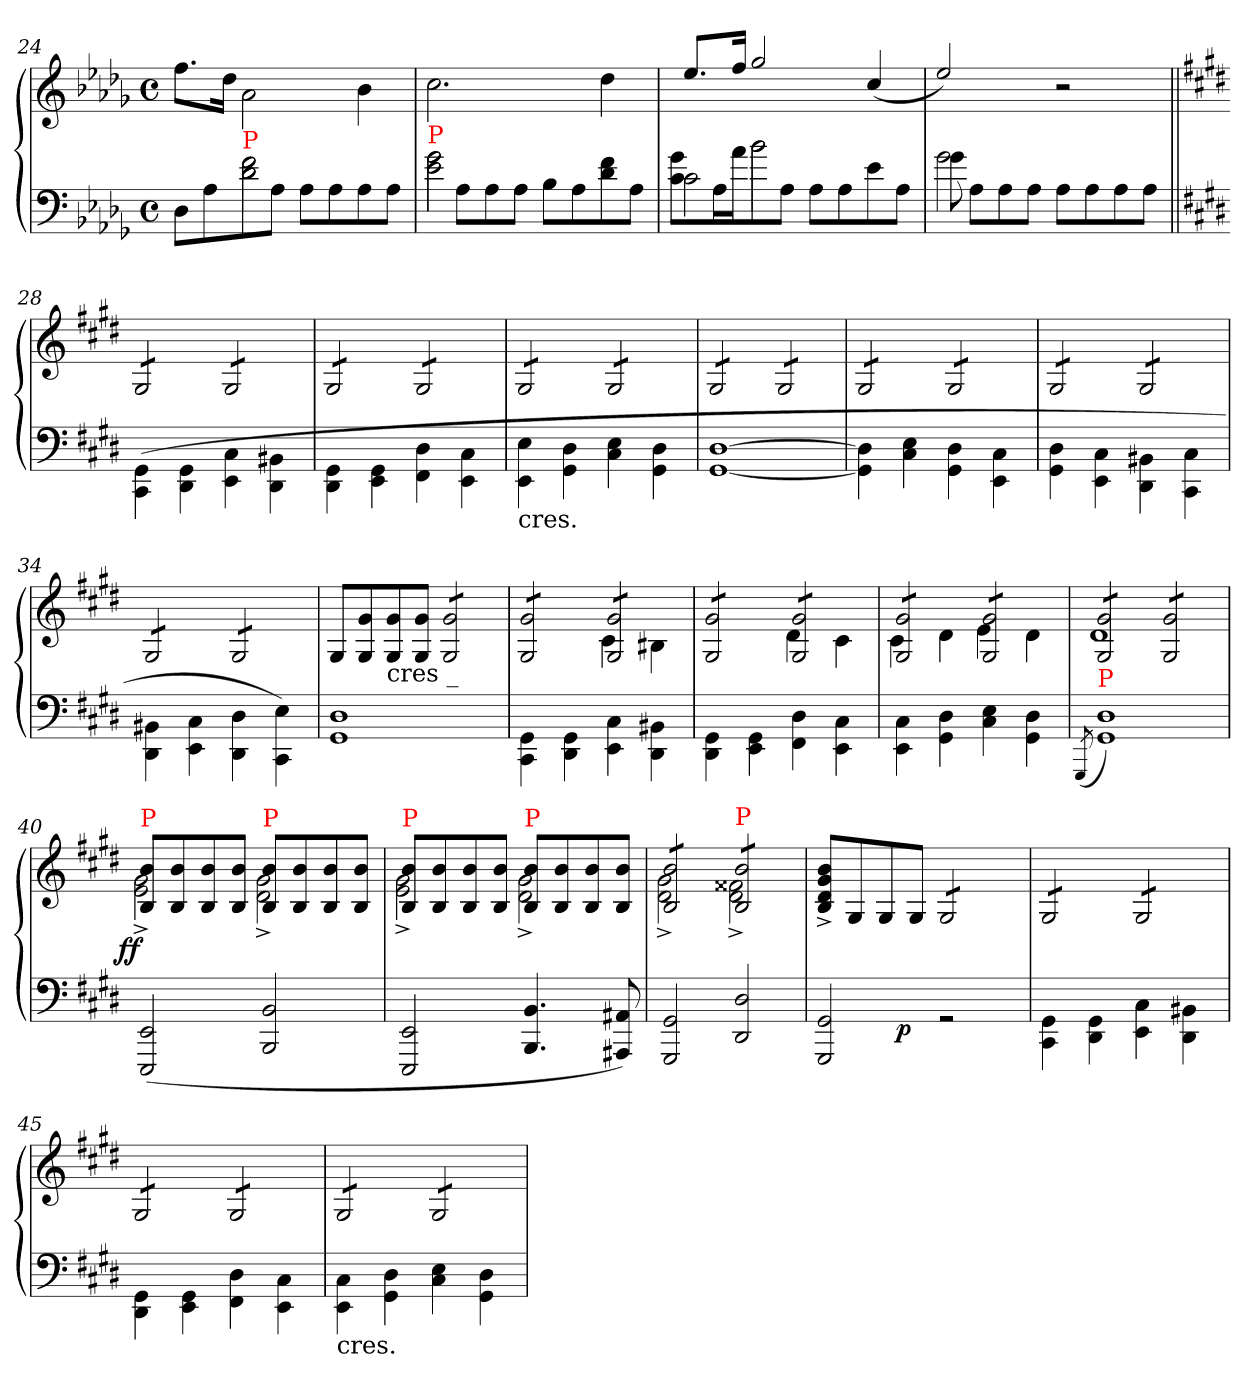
**kern	**kern	**dynam
*part1	*part1	*part1
*staff2	*staff1	*staff1/2
*clefF4	*clefG2	*
*k[b-e-a-d-g-]	*k[b-e-a-d-g-]	*
*D-:	*D-:	*
*M4/4	*M4/4	*
*met(c)	*met(c)	*
=24	=24	=24
*^	*	*
4ryy	8D-L	8.ffL	.
.	8A-	.	.
.	.	16dd-Jk	.
!LO:TX:a:color=red:t=P	!	!	!
!	!LO:N:vis=2	!	!
2f\ 2d-\	8f 8d-	2a-\	.
.	8A-J	.	.
.	8A-L	.	.
.	8A-	.	.
4ryy	8A-	4b-	.
.	8A-J	.	.
=25	=25	=25	=25
!LO:TX:a:color=red:t=P	!	!	!
!	!LO:N:vis=2	!	!
2g-\ 2e-\	8g- 8e-	2.cc	.
.	8A-L	.	.
.	8A-	.	.
.	8A-J	.	.
2ryy	8B-L	.	.
.	8A-	.	.
.	8f 8d-	4dd-	.
.	8A-J	.	.
=26	=26	=26	=26
*^	*^	*	*
8ryy	4ryy	2c\	8g-\ 8c\L	8.ee-/L	.
4ryy	.	.	16A-\L	.	.
.	.	.	16a-\J	16ff/Jk	.
!	!	!	!LO:N:vis=2	!	!
.	2b-\	.	8b-\	2gg-/	.
4ryy	.	.	8A-\J	.	.
.	.	2ryy	8A-\L	.	.
4ryy	.	.	8A-\	.	.
.	4ryy	.	8e-\	(>4cc/	.
8ryy	.	.	8A-\J	.	.
=27	=27	=27	=27	=27	=27
!	!LO:N:vis=2	!	!	!	!
*	*v	*v	*v	*	*
2g-\	8g-\	2ee-/)	.
.	8A-L	.	.
.	8A-	.	.
.	8A-J	.	.
2ryy	8A-\L	2r	.
.	8A-\	.	.
.	8A-\	.	.
.	8A-\J	.	.
*v	*v	*	*
=28||	=28||	=28||
*k[f#c#g#d#]	*k[f#c#g#d#]	*
*^	*	*
!	!	!LO:TX:a:color=red:t=P	!
!	!	!LO:TX:a:color=red:t=P	!
!	!	!LO:TX:b:t=sotto voce.	!
!	!	!LO:TX:a:color=red:t=P	!
!LO:TX:a:color=red:t=P	!	!	!
*v	*v	*	*
*	*tremolo	*
(<4GG#\ 4CC#\	8G#/L	.
.	8G#/	.
4GG#\ 4DD#\	8G#/	.
.	8G#/J	.
4C#\ 4EE\	8G#/L	.
.	8G#/	.
4BB#X\ 4DD#\	8G#/	.
.	8G#/J	.
=29	=29	=29
4GG#\ 4DD#\	8G#/L	.
.	8G#/	.
4GG#\ 4EE\	8G#/	.
.	8G#/J	.
4D#\ 4FF#\	8G#/L	.
.	8G#/	.
4C#\ 4EE\	8G#/	.
.	8G#/J	.
=30	=30	=30
!LO:TX:b:t=cres.	!	!
4E\ 4EE\	8G#/L	.
.	8G#/	.
4D#\ 4GG#\	8G#/	.
.	8G#/J	.
4E\ 4C#\	8G#/L	.
.	8G#/	.
4D#\ 4GG#\	8G#/	.
.	8G#/J	.
=31	=31	=31
[1D#\ [1GG#\	8G#/L	.
.	8G#/	.
.	8G#/	.
.	8G#/J	.
.	8G#/L	.
.	8G#/	.
.	8G#/	.
.	8G#/J	.
=32	=32	=32
4D#]\ 4GG#]\	8G#/L	.
.	8G#/	.
4E\ 4C#\	8G#/	.
.	8G#/J	.
4D#\ 4GG#\	8G#/L	.
.	8G#/	.
4C#\ 4EE\	8G#/	.
.	8G#/J	.
=33	=33	=33
4D#\ 4GG#\	8G#/L	.
.	8G#/	.
4C#\ 4EE\	8G#/	.
.	8G#/J	.
4BB#X\ 4DD#\	8G#/L	.
.	8G#/	.
4C#\ 4CC#\	8G#/	.
.	8G#/J	.
=34	=34	=34
4BB#X\ 4DD#\	8G#/L	.
.	8G#/	.
4C#\ 4EE\	8G#/	.
.	8G#/J	.
4D#\ 4DD#\	8G#/L	.
.	8G#/	.
4E\ 4CC#\)	8G#/	.
.	8G#/J	.
*	*Xtremolo	*
=35	=35	=35
1D#\ 1GG#\	8G#/L	.
.	8g#/ 8G#/	.
!	!LO:TX:b:t=cres _	!
.	8g#/ 8G#/	.
.	8g#/ 8G#/J	.
*	*tremolo	*
.	8g#/ 8G#/L	.
.	8g#/ 8G#/	.
.	8g#/ 8G#/	.
.	8g#/ 8G#/J	.
=36	=36	=36
*	*^	*
4GG#\ 4CC#\	8g#/ 8G#/L	2ryy	.
.	8g#/ 8G#/	.	.
4GG#\ 4DD#\	8g#/ 8G#/	.	.
.	8g#/ 8G#/J	.	.
4C#\ 4EE\	8g#/ 8G#/L	4c#	.
.	8g#/ 8G#/	.	.
4BB#X\ 4DD#\	8g#/ 8G#/	4B#X	.
.	8g#/ 8G#/J	.	.
=37	=37	=37	=37
4GG#\ 4DD#\	8g#/ 8G#/L	2ryy	.
.	8g#/ 8G#/	.	.
4GG#\ 4EE\	8g#/ 8G#/	.	.
.	8g#/ 8G#/J	.	.
4D#\ 4FF#\	8g#/ 8G#/L	4d#	.
.	8g#/ 8G#/	.	.
4C#\ 4EE\	8g#/ 8G#/	4c#	.
.	8g#/ 8G#/J	.	.
=38	=38	=38	=38
4C#\ 4EE\	8g#/ 8G#/L	4c#	.
.	8g#/ 8G#/	.	.
4D#\ 4GG#\	8g#/ 8G#/	4d#	.
.	8g#/ 8G#/J	.	.
4E\ 4C#\	8g#/ 8G#/L	4e	.
.	8g#/ 8G#/	.	.
4D#\ 4GG#\	8g#/ 8G#/	4d#	.
.	8g#/ 8G#/J	.	.
=39	=39	=39	=39
(>8qGGG#/	.	.	.
!LO:TX:a:color=red:t=P	!	!	!
1D#\ 1GG#\)	8g#/ 8G#/L	1d#	.
.	8g#/ 8G#/	.	.
.	8g#/ 8G#/	.	.
.	8g#/ 8G#/J	.	.
.	8g#/ 8G#/L	.	.
.	8g#/ 8G#/	.	.
.	8g#/ 8G#/	.	.
.	8g#/ 8G#/J	.	.
*	*Xtremolo	*	*
=40	=40	=40	=40
!	!LO:TX:a:color=red:t=P	!	!
!	!	!	!LO:DY:rj
(>2EE 2EEE	8b 8BL	2g#^< 2e^<	ff
.	8b 8B	.	.
.	8b 8B	.	.
.	8b 8BJ	.	.
!	!LO:TX:a:color=red:t=P	!	!
2BB 2BBB	8b 8BL	2g#^< 2d#^<	.
.	8b 8B	.	.
.	8b 8B	.	.
.	8b 8BJ	.	.
=41	=41	=41	=41
!	!LO:TX:a:color=red:t=P	!	!
2EE 2EEE	8b 8BL	2g#^< 2e^<	.
.	8b 8B	.	.
.	8b 8B	.	.
.	8b 8BJ	.	.
!	!LO:TX:a:color=red:t=P	!	!
4.BB 4.BBB	8b 8BL	2g#^< 2d#^<	.
.	8b 8B	.	.
.	8b 8B	.	.
8AA#X 8AAA#X)	8b 8BJ	.	.
=42	=42	=42	=42
!	!LO:TX:a:color=red:t=P	!	!
*	*tremolo	*	*
2GG# 2GGG#	8b 8BL	2g#^ 2d#^	.
.	8b 8B	.	.
.	8b 8B	.	.
.	8b 8BJ	.	.
!	!LO:TX:a:color=red:t=P	!	!
2D# 2DD#	8b 8BL	2f##X^ 2d#^	.
.	8b 8B	.	.
.	8b 8B	.	.
.	8b 8BJ	.	.
*	*Xtremolo	*	*
*	*v	*v	*
=43	=43	=43
*^	*	*
2GG#/ 2GGG#/	4.ryy	8b^< 8g#^< 8d#^< 8B^<L	.
.	.	8G#/	.
.	.	8G#/	.
!	!	!	!LO:DY:b=2:rj
.	2ryy	8G#/J	p
*	*	*tremolo	*
2rGG	.	8G#/L	.
.	.	8G#/	.
.	.	8G#/	.
.	8ryy	8G#/J	.
=44	=44	=44	=44
!LO:TX:a:color=red:t=P	!	!	!
*v	*v	*	*
4GG#\ 4CC#\	8G#/L	.
.	8G#/	.
4GG#\ 4DD#\	8G#/	.
.	8G#/J	.
4C#\ 4EE\	8G#/L	.
.	8G#/	.
4BB#X\ 4DD#\	8G#/	.
.	8G#/J	.
=45	=45	=45
4GG#\ 4DD#\	8G#/L	.
.	8G#/	.
4GG#\ 4EE\	8G#/	.
.	8G#/J	.
4D#\ 4FF#\	8G#/L	.
.	8G#/	.
4C#\ 4EE\	8G#/	.
.	8G#/J	.
=46	=46	=46
!LO:TX:b:t=cres.	!	!
4C#\ 4EE\	8G#/L	.
.	8G#/	.
4D#\ 4GG#\	8G#/	.
.	8G#/J	.
4E\ 4C#\	8G#/L	.
.	8G#/	.
4D#\ 4GG#\	8G#/	.
.	8G#/J	.
*	*Xtremolo	*
=	=	=
*-	*-	*-
